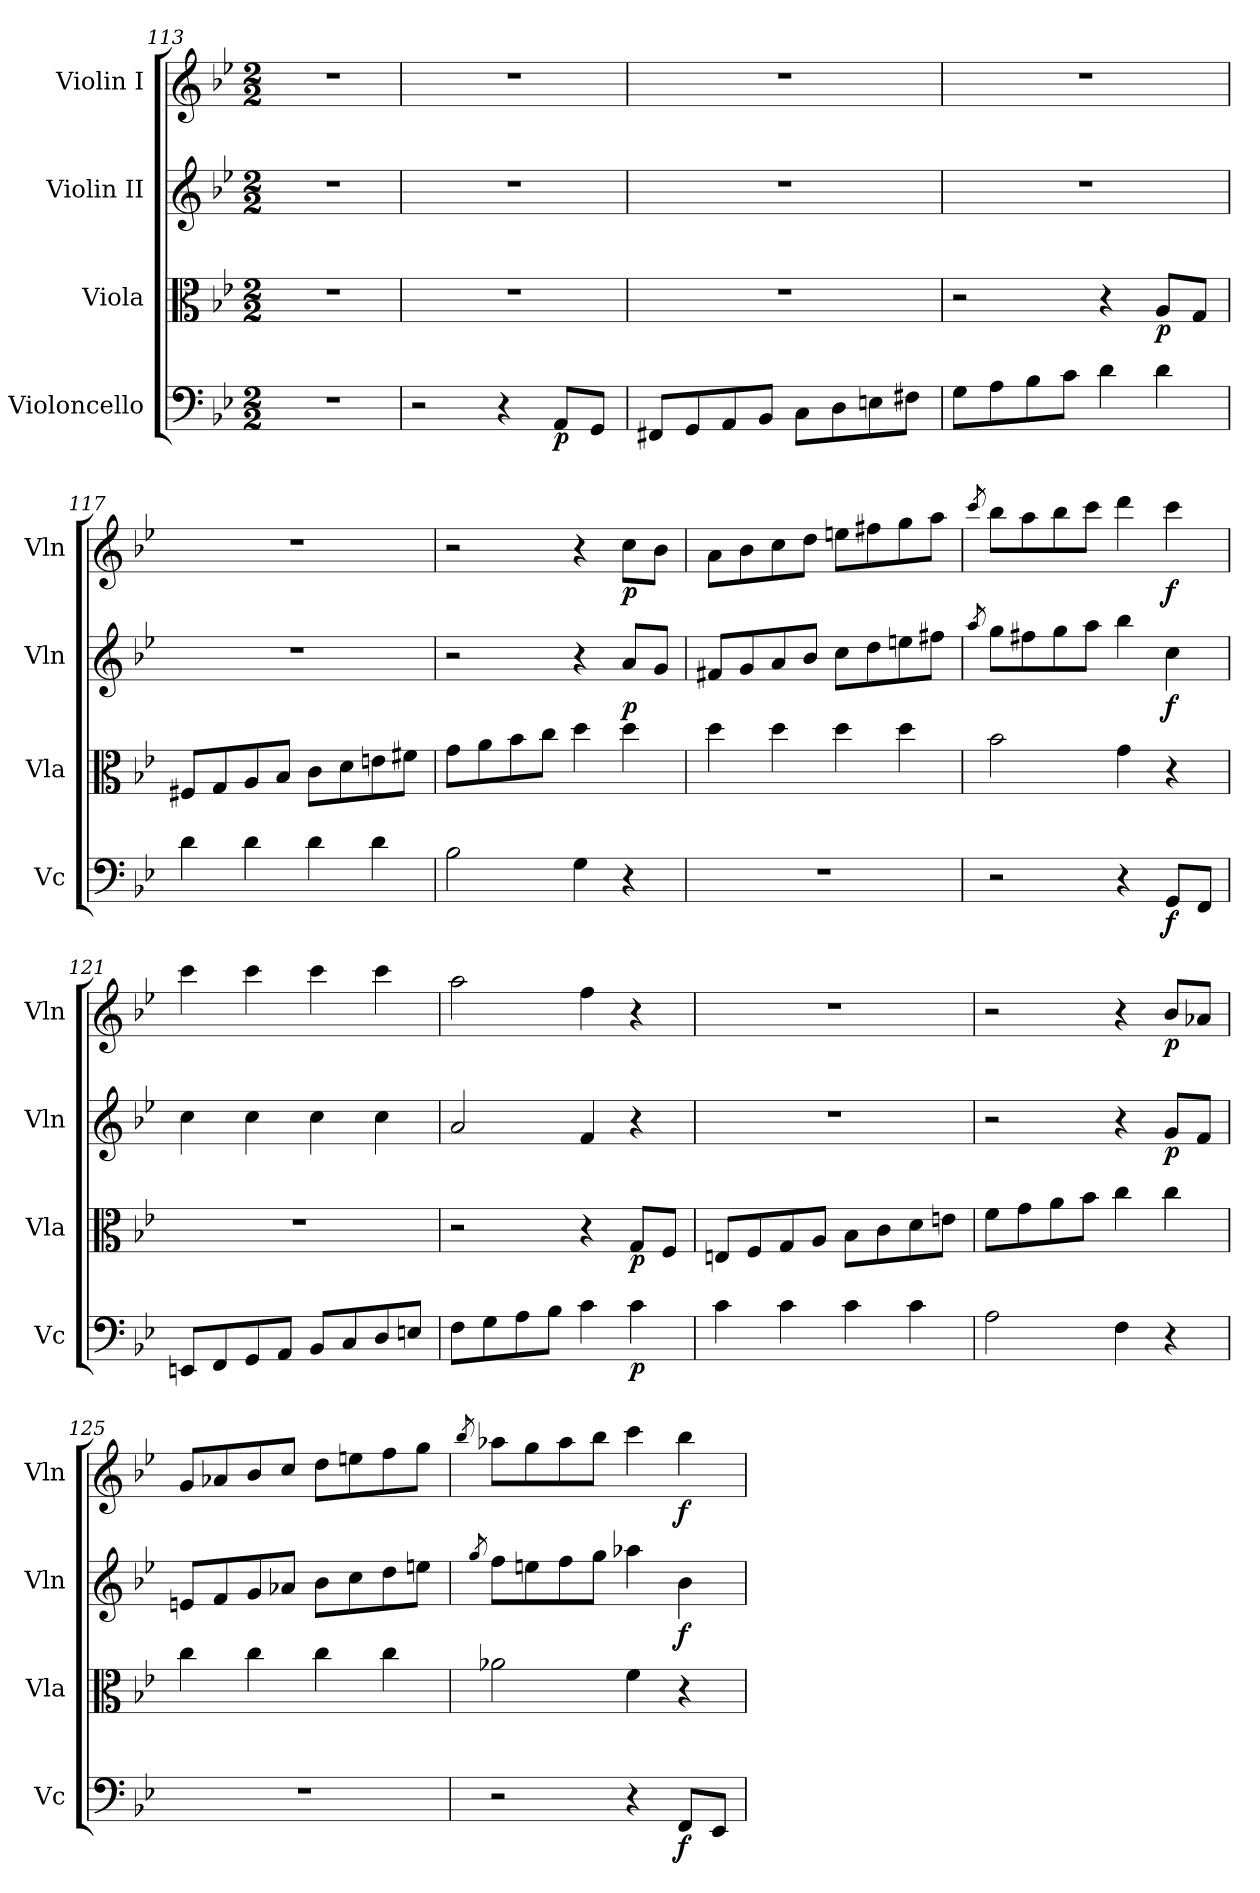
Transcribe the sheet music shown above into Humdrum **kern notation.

**kern	**dynam	**kern	**dynam	**kern	**dynam	**kern	**dynam
*part4	*part4	*part3	*part3	*part2	*part2	*part1	*part1
*staff4	*staff4	*staff3	*staff3	*staff2	*staff2	*staff1	*staff1
*I"Violoncello	*	*I"Viola	*	*I"Violin II	*	*I"Violin I	*
*I'Vc	*	*I'Vla	*	*I'Vln	*	*I'Vln	*
*clefF4	*	*clefC3	*	*clefG2	*	*clefG2	*
*k[b-e-]	*	*k[b-e-]	*	*k[b-e-]	*	*k[b-e-]	*
*B-:	*	*B-:	*	*B-:	*	*B-:	*
*M2/2	*	*M2/2	*	*M2/2	*	*M2/2	*
=113	=113	=113	=113	=113	=113	=113	=113
1r	.	1r	.	1r	.	1r	.
=114	=114	=114	=114	=114	=114	=114	=114
2r	.	1r	.	1r	.	1r	.
4r	.	.	.	.	.	.	.
!	!LO:DY:b	!	!	!	!	!	!
8AA/L	p	.	.	.	.	.	.
8GG/J	.	.	.	.	.	.	.
=115	=115	=115	=115	=115	=115	=115	=115
8FF#X/L	.	1r	.	1r	.	1r	.
8GG/	.	.	.	.	.	.	.
8AA/	.	.	.	.	.	.	.
8BB-/J	.	.	.	.	.	.	.
8C\L	.	.	.	.	.	.	.
8D\	.	.	.	.	.	.	.
8En\	.	.	.	.	.	.	.
8F#X\J	.	.	.	.	.	.	.
=116	=116	=116	=116	=116	=116	=116	=116
8G\L	.	2r	.	1r	.	1r	.
8A\	.	.	.	.	.	.	.
8B-\	.	.	.	.	.	.	.
8c\J	.	.	.	.	.	.	.
4d\	.	4r	.	.	.	.	.
!	!	!	!LO:DY:b	!	!	!	!
4d\	.	8A/L	p	.	.	.	.
.	.	8G/J	.	.	.	.	.
=117	=117	=117	=117	=117	=117	=117	=117
4d\	.	8F#X/L	.	1r	.	1r	.
.	.	8G/	.	.	.	.	.
4d\	.	8A/	.	.	.	.	.
.	.	8B-/J	.	.	.	.	.
4d\	.	8c\L	.	.	.	.	.
.	.	8d\	.	.	.	.	.
4d\	.	8en\	.	.	.	.	.
.	.	8f#X\J	.	.	.	.	.
=118	=118	=118	=118	=118	=118	=118	=118
2B-\	.	8g\L	.	2r	.	2r	.
.	.	8a\	.	.	.	.	.
.	.	8b-\	.	.	.	.	.
.	.	8cc\J	.	.	.	.	.
4G\	.	4dd\	.	4r	.	4r	.
!	!	!	!	!	!LO:DY:b	!	!LO:DY:b
4r	.	4dd\	.	8a/L	p	8cc\L	p
.	.	.	.	8g/J	.	8b-\J	.
=119	=119	=119	=119	=119	=119	=119	=119
1r	.	4dd\	.	8f#X/L	.	8a\L	.
.	.	.	.	8g/	.	8b-\	.
.	.	4dd\	.	8a/	.	8cc\	.
.	.	.	.	8b-/J	.	8dd\J	.
.	.	4dd\	.	8cc\L	.	8een\L	.
.	.	.	.	8dd\	.	8ff#X\	.
.	.	4dd\	.	8een\	.	8gg\	.
.	.	.	.	8ff#X\J	.	8aa\J	.
=120	=120	=120	=120	=120	=120	=120	=120
.	.	.	.	8qaa/	.	8qccc/	.
2r	.	2b-\	.	8gg\L	.	8bb-\L	.
.	.	.	.	8ff#X\	.	8aa\	.
.	.	.	.	8gg\	.	8bb-\	.
.	.	.	.	8aa\J	.	8ccc\J	.
4r	.	4g\	.	4bb-\	.	4ddd\	.
!	!LO:DY:b	!	!	!	!LO:DY:b	!	!LO:DY:b
8GG/L	f	4r	.	4cc\	f	4ccc\	f
8FF/J	.	.	.	.	.	.	.
=121	=121	=121	=121	=121	=121	=121	=121
8EEn/L	.	1r	.	4cc\	.	4ccc\	.
8FF/	.	.	.	.	.	.	.
8GG/	.	.	.	4cc\	.	4ccc\	.
8AA/J	.	.	.	.	.	.	.
8BB-/L	.	.	.	4cc\	.	4ccc\	.
8C/	.	.	.	.	.	.	.
8D/	.	.	.	4cc\	.	4ccc\	.
8En/J	.	.	.	.	.	.	.
=122	=122	=122	=122	=122	=122	=122	=122
8F\L	.	2r	.	2a/	.	2aa\	.
8G\	.	.	.	.	.	.	.
8A\	.	.	.	.	.	.	.
8B-\J	.	.	.	.	.	.	.
4c\	.	4r	.	4f/	.	4ff\	.
!	!LO:DY:b	!	!LO:DY:b	!	!	!	!
4c\	p	8G/L	p	4r	.	4r	.
.	.	8F/J	.	.	.	.	.
=123	=123	=123	=123	=123	=123	=123	=123
4c\	.	8En/L	.	1r	.	1r	.
.	.	8F/	.	.	.	.	.
4c\	.	8G/	.	.	.	.	.
.	.	8A/J	.	.	.	.	.
4c\	.	8B-\L	.	.	.	.	.
.	.	8c\	.	.	.	.	.
4c\	.	8d\	.	.	.	.	.
.	.	8en\J	.	.	.	.	.
=124	=124	=124	=124	=124	=124	=124	=124
2A\	.	8f\L	.	2r	.	2r	.
.	.	8g\	.	.	.	.	.
.	.	8a\	.	.	.	.	.
.	.	8b-\J	.	.	.	.	.
4F\	.	4cc\	.	4r	.	4r	.
!	!	!	!	!	!LO:DY:b	!	!LO:DY:b
4r	.	4cc\	.	8g/L	p	8b-/L	p
.	.	.	.	8f/J	.	8a-X/J	.
=125	=125	=125	=125	=125	=125	=125	=125
1r	.	4cc\	.	8en/L	.	8g/L	.
.	.	.	.	8f/	.	8a-X/	.
.	.	4cc\	.	8g/	.	8b-/	.
.	.	.	.	8a-X/J	.	8cc/J	.
.	.	4cc\	.	8b-\L	.	8dd\L	.
.	.	.	.	8cc\	.	8een\	.
.	.	4cc\	.	8dd\	.	8ff\	.
.	.	.	.	8een\J	.	8gg\J	.
=126	=126	=126	=126	=126	=126	=126	=126
.	.	.	.	8qgg/	.	8qbb-/	.
2r	.	2a-X\	.	8ff\L	.	8aa-X\L	.
.	.	.	.	8een\	.	8gg\	.
.	.	.	.	8ff\	.	8aa-\	.
.	.	.	.	8gg\J	.	8bb-\J	.
4r	.	4f\	.	4aa-X\	.	4ccc\	.
!	!LO:DY:b	!	!	!	!LO:DY:b	!	!LO:DY:b
8FF/L	f	4r	.	4b-\	f	4bb-\	f
8EE-/J	.	.	.	.	.	.	.
=	=	=	=	=	=	=	=
*-	*-	*-	*-	*-	*-	*-	*-
